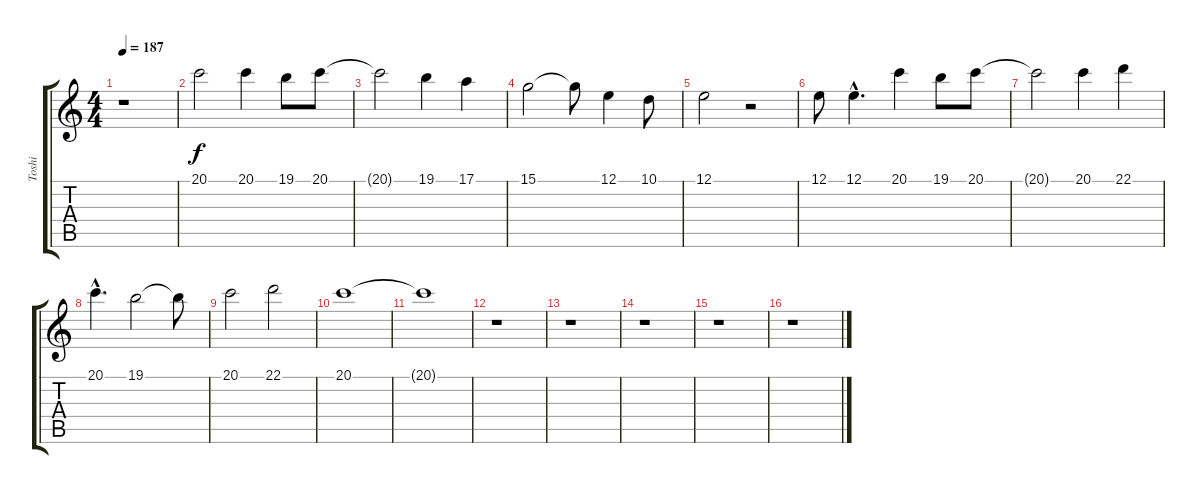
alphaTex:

\track ("Toshi" "Toshi") {instrument tenorsax}
\staff {score tabs}
\tuning (E4 B3 G3 D3 A2 E2) {hide}
\ts (4 4)
\tempo 187
\clef g2
\ks c
r.1{dy f} |
20.1.2 20.1.4 19.1.8 20.1.8 |
20.1{t}.2 19.1.4 17.1.4 |
15.1.2 15.1{t}.8 12.1.4 10.1.8 |
12.1.2 r.2 |
12.1.8 12.1{hac}.4{d} 20.1.4 19.1.8 20.1.8 |
20.1{t}.2 20.1.4 22.1.4 |
20.1{hac}.4{d} 19.1.2 19.1{t}.8 |
20.1.2 22.1.2 |
20.1.1 |
20.1{t}.1 |
r.1 |
r.1 |
r.1 |
r.1 |
r.1
